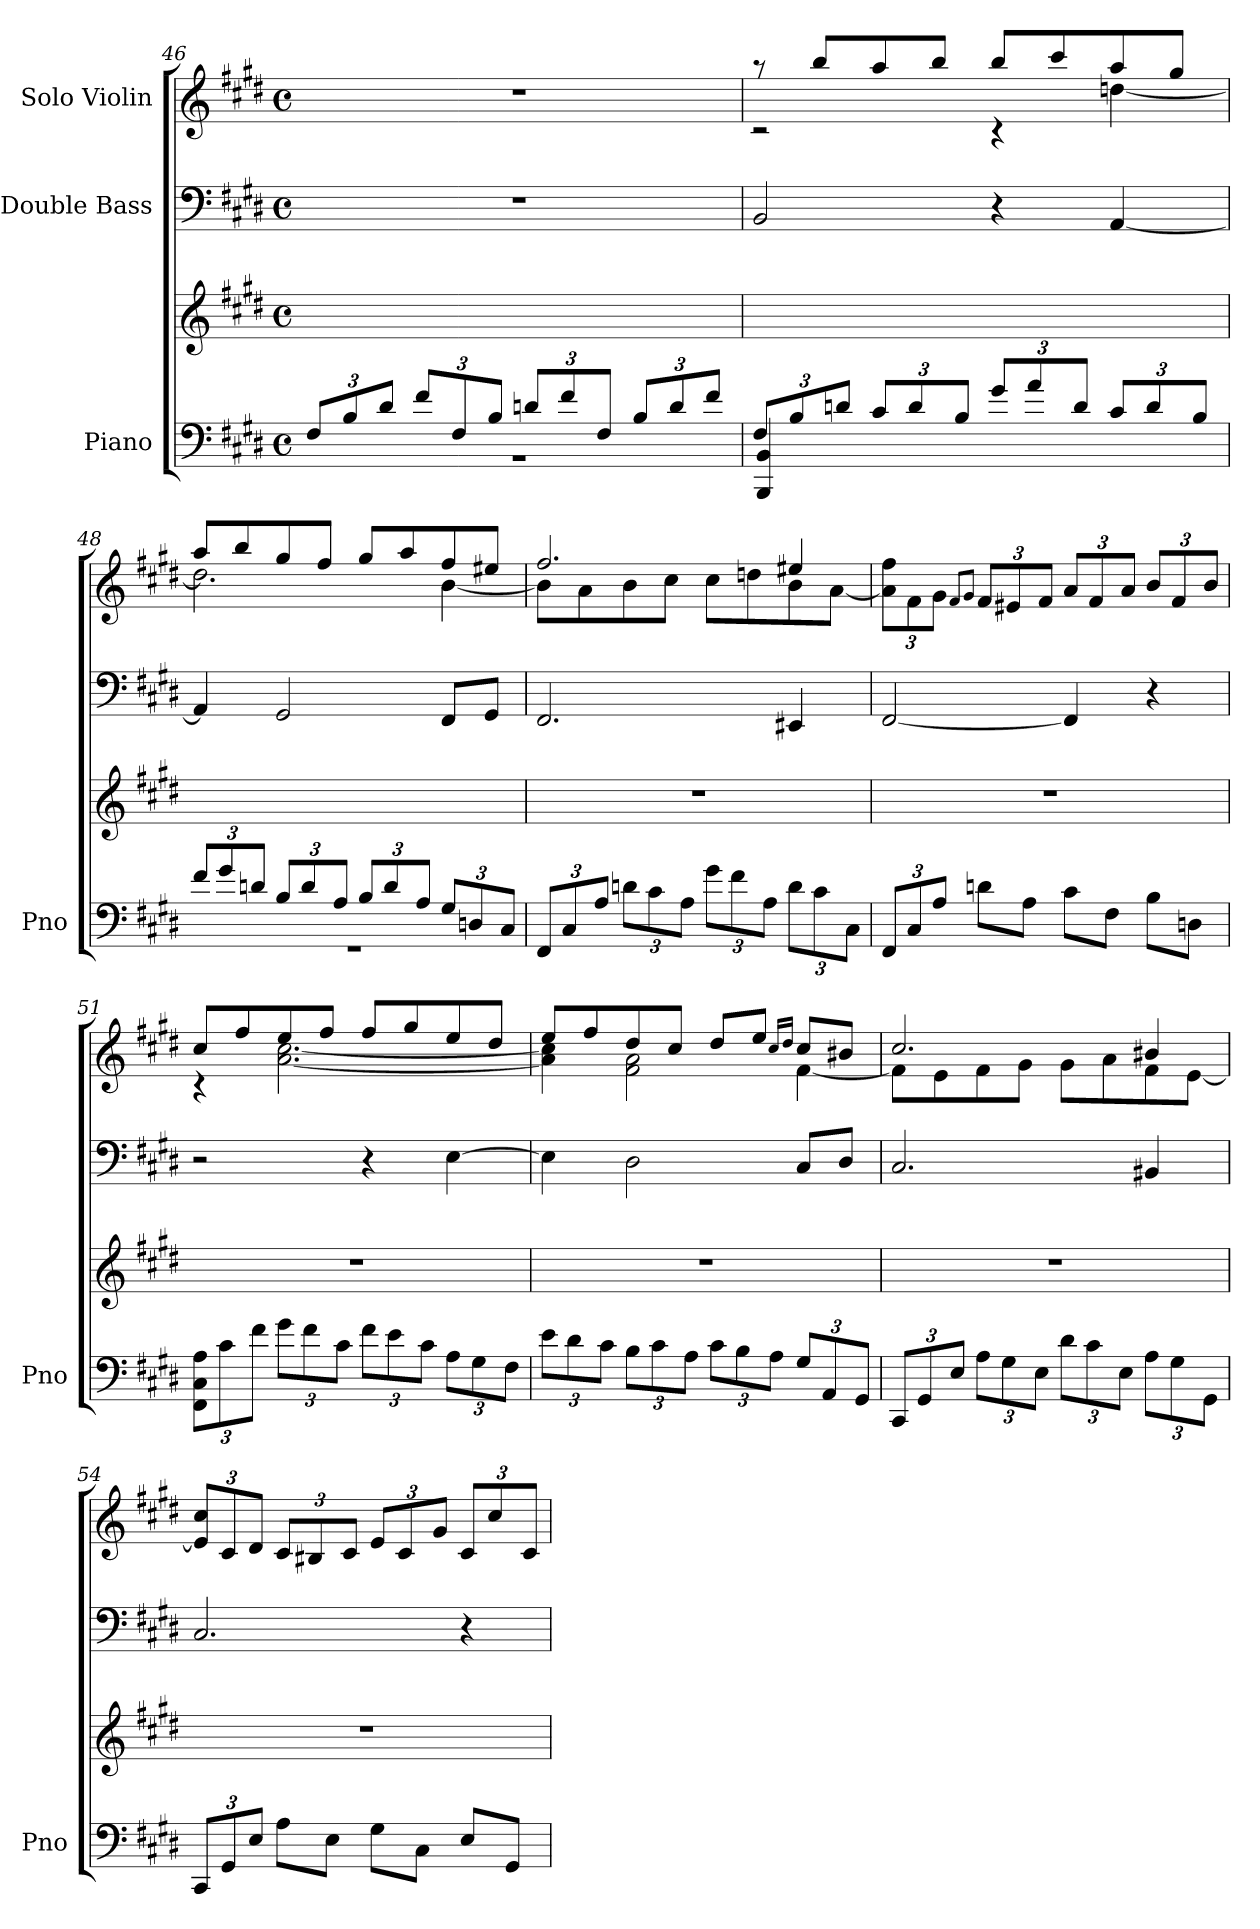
**kern	**kern	**kern	**kern
*part3	*part3	*part2	*part1
*staff4	*staff3	*staff2	*staff1
*I"Piano	*	*I"Double Bass	*I"Solo Violin
*I'Pno	*	*	*
*clefF4	*clefG2	*clefF4	*clefG2
*	*	*ITrd7c12	*
*k[f#c#g#d#]	*k[f#c#g#d#]	*k[f#c#g#d#]	*k[f#c#g#d#]
*E:	*E:	*E:	*E:
*M4/4	*M4/4	*M4/4	*M4/4
*met(c)	*met(c)	*met(c)	*met(c)
=46	=46	=46	=46
*^	*	*	*
12F#/L	1r	1ryy	1r	1r
12B/	.	.	.	.
12d#/J	.	.	.	.
12f#/L	.	.	.	.
12F#/	.	.	.	.
12B/J	.	.	.	.
12dn/L	.	.	.	.
12f#/	.	.	.	.
12F#/J	.	.	.	.
12B/L	.	.	.	.
12d/	.	.	.	.
12f#/J	.	.	.	.
!!LO:LB:g=z
=47	=47	=47	=47	=47
*	*	*	*	*^
12F#/L	4BBB/ 4BB/	1ryy	2BBB/	8raa	2rc
12B/	.	.	.	.	.
.	.	.	.	8bb/L	.
12dn/J	.	.	.	.	.
12c#/L	2.ryy	.	.	8aa/	.
12d/	.	.	.	.	.
.	.	.	.	8bb/J	.
12B/J	.	.	.	.	.
12g#/L	.	.	4r	8bb/L	4rc
12a/	.	.	.	.	.
.	.	.	.	8ccc#/	.
12d/J	.	.	.	.	.
12c#/L	.	.	[4AAA/	8aa/	[<4ddn\
12d/	.	.	.	.	.
.	.	.	.	8gg#/J	.
12B/J	.	.	.	.	.
=48	=48	=48	=48	=48	=48
12f#/L	1r	1ryy	4AAA/]	8aa/L	2.dd\]
12g#/	.	.	.	.	.
.	.	.	.	8bb/	.
12dn/J	.	.	.	.	.
12B/L	.	.	2GGG#/	8gg#/	.
12d/	.	.	.	.	.
.	.	.	.	8ff#/J	.
12A/J	.	.	.	.	.
12B/L	.	.	.	8gg#/L	.
12d/	.	.	.	.	.
.	.	.	.	8aa/	.
12A/J	.	.	.	.	.
12G#/L	.	.	8FFF#/L	8ff#/	[<4b\
12Dn/	.	.	.	.	.
.	.	.	8GGG#/J	8ee#X/J	.
12C#/J	.	.	.	.	.
*v	*v	*	*	*	*
=49	=49	=49	=49	=49
12FF#/L	1r	2.FFF#/	2.ff#/	8b\L]
12C#/	.	.	.	.
.	.	.	.	8a\
12A/J	.	.	.	.
12dn\L	.	.	.	8b\
12c#\	.	.	.	.
.	.	.	.	8cc#\J
12A\J	.	.	.	.
12g#\L	.	.	.	8cc#\L
12f#\	.	.	.	.
.	.	.	.	8ddn\
12A\J	.	.	.	.
12d\L	.	4EEE#X/	4ee#X/	8b\
12c#\	.	.	.	.
.	.	.	.	[<8a\J
12C#\J	.	.	.	.
*	*	*	*v	*v
=50	=50	=50	=50
12FF#/L	1r	[2FFF#/	12a\] 12ff#\L
12C#/	.	.	12f#\
12A/J	.	.	12g#\J
.	.	.	8qf#/L
.	.	.	8qg#/J
8dn\L	.	.	12f#/L
.	.	.	12e#X/
8A\J	.	.	.
.	.	.	12f#/J
8c#\L	.	4FFF#/]	12a/L
.	.	.	12f#/
8F#\J	.	.	.
.	.	.	12a/J
8B\L	.	4r	12b/L
.	.	.	12f#/
8Dn\J	.	.	.
.	.	.	12b/J
!!LO:PB:g=z
=51	=51	=51	=51
*	*	*	*^
12FF#\ 12C#\ 12A\L	1r	2r	8cc#/L	4rc
12c#\	.	.	.	.
.	.	.	8ff#/	.
12f#\J	.	.	.	.
12g#\L	.	.	8ee/	[<2.a\ [<2.cc#\
12f#\	.	.	.	.
.	.	.	8ff#/J	.
12c#\J	.	.	.	.
12f#\L	.	4r	8ff#/L	.
12e\	.	.	.	.
.	.	.	8gg#/	.
12c#\J	.	.	.	.
12A\L	.	[4EE\	8ee/	.
12G#\	.	.	.	.
.	.	.	8dd#/J	.
12F#\J	.	.	.	.
=52	=52	=52	=52	=52
12e\L	1r	4EE\]	8ee/L	4a\] 4cc#\]
12d#\	.	.	.	.
.	.	.	8ff#/	.
12c#\J	.	.	.	.
12B\L	.	2DD#\	8dd#/	2f#\ 2a\
12c#\	.	.	.	.
.	.	.	8cc#/J	.
12A\J	.	.	.	.
12c#\L	.	.	8dd#/L	.
12B\	.	.	.	.
.	.	.	8ee/J	.
12A\J	.	.	.	.
.	.	.	16qcc#/LL	.
.	.	.	16qdd#/JJ	.
12G#/L	.	8CC#/L	8cc#/L	[<4f#\
12AA/	.	.	.	.
.	.	8DD#/J	8b#X/J	.
12GG#/J	.	.	.	.
=53	=53	=53	=53	=53
12CC#/L	1r	2.CC#/	2.cc#/	8f#\L]
12GG#/	.	.	.	.
.	.	.	.	8e\
12E/J	.	.	.	.
12A\L	.	.	.	8f#\
12G#\	.	.	.	.
.	.	.	.	8g#\J
12E\J	.	.	.	.
12d#\L	.	.	.	8g#\L
12c#\	.	.	.	.
.	.	.	.	8a\
12E\J	.	.	.	.
12A\L	.	4BBB#X/	4b#X/	8f#\
12G#\	.	.	.	.
.	.	.	.	[<8e\J
12GG#\J	.	.	.	.
*	*	*	*v	*v
=54	=54	=54	=54
12CC#/L	1r	2.CC#/	12e/] 12cc#/L
12GG#/	.	.	12c#/
12E/J	.	.	12d#/J
8A\L	.	.	12c#/L
.	.	.	12B#X/
8E\J	.	.	.
.	.	.	12c#/J
8G#\L	.	.	12e/L
.	.	.	12c#/
8C#\J	.	.	.
.	.	.	12g#/J
8E/L	.	4r	12c#/L
.	.	.	12cc#/
8GG#/J	.	.	.
.	.	.	12c#/J
=	=	=	=
*-	*-	*-	*-
